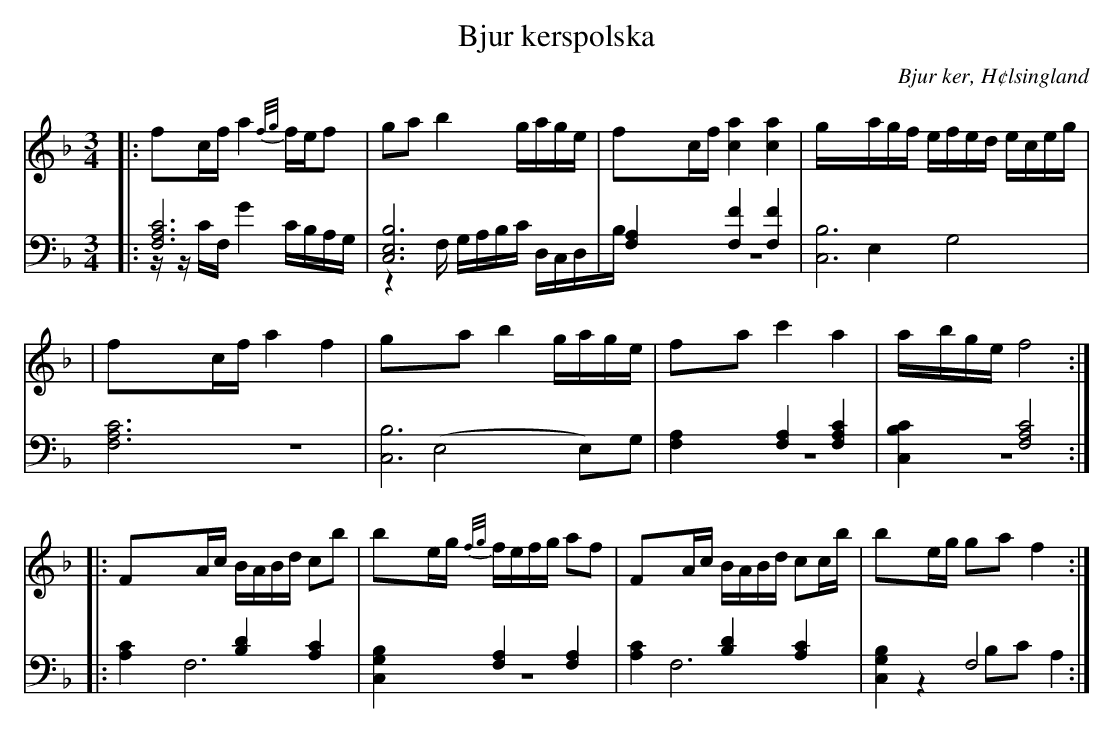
X:1
T: Bjur kerspolska
O: Bjur ker, H¢lsingland
M: 3/4
L: 1/8
K: F
V:1
V:2
V:3 merge
V: 1
|:fc/f/ a2 {f/g/}f/e/f|ga b2 g/a/g/e/|fc/f/ [c2a2] [c2a2]|g/a/g/f/ e/f/e/d/ e/c/e/g/|
|fc/f/ a2 f2|ga b2 g/a/g/e/|fa c'2 a2| a/b/g/e/ f4:|
|:FA/c/ B/A/B/d/ cb|be/g/ {f/g/}f/e/f/g/ af|FA/c/ B/A/B/d/ cc/b/|be/g/ ga f2:|
V:2 clef=bass
|:[F,6A,6C6]|[C,6E,6B,6]|[F,2A,2] [F,2F2] [F,2F2]|[C,6B,6]|
[F,6A,6C6]|[C,6B,6]|[F,2A,2] [F,2A,2] [F,2A,2C2]|[C,2B,2C2] [F,4A,4C4]:|
 |:[A,2C2] [B,2D2] [A,2C2]|[C,2G,2B,2] [F,2A,2] [F,2A,2]|[A,2C2] [B,2D2] [A,2C2]|[C,2G,2B,2] F,4 :|
V:3 clef=bass
 |:z/z/C/F,/ G2 C/B,/A,/G,/|z2F,/ G,/A,/B,/C/ D,/C,/D,/B,/|z6|E,2 G,4|
 |z6|(E,4 E,)G,|z6|z6:|
|:F,6|z6|F,6|z2 B,C A,2:|
